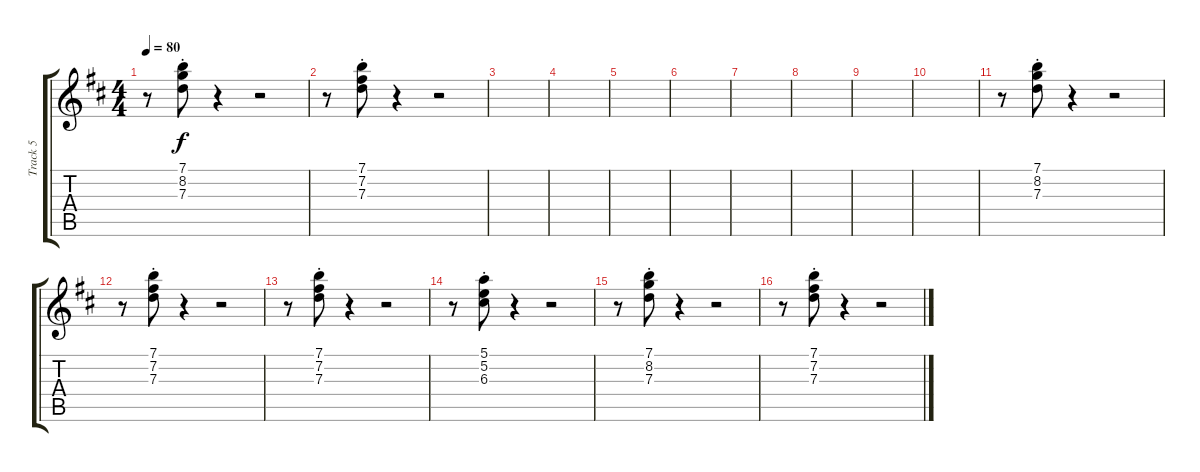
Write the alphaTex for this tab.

\track ("Track 5" "Track 5") {instrument electricguitarclean}
\staff {score tabs}
\tuning (E4 B3 G3 D3 A2 E2) {hide}
\ts (4 4)
\tempo 80
\clef g2
\ks bminor
r.8{dy f} (7.1{st} 8.2{st} 7.3{st}).8 r.4 r.2 |
r.8 (7.1{st} 7.2{st} 7.3{st}).8 r.4 r.2 |
|
|
|
|
|
|
|
|
r.8 (7.1{st} 8.2{st} 7.3{st}).8 r.4 r.2 |
r.8 (7.1{st} 7.2{st} 7.3{st}).8 r.4 r.2 |
r.8 (7.1{st} 7.2{st} 7.3{st}).8 r.4 r.2 |
r.8 (5.1{st} 5.2{st} 6.3{st}).8 r.4 r.2 |
r.8 (7.1{st} 8.2{st} 7.3{st}).8 r.4 r.2 |
r.8 (7.1{st} 7.2{st} 7.3{st}).8 r.4 r.2
